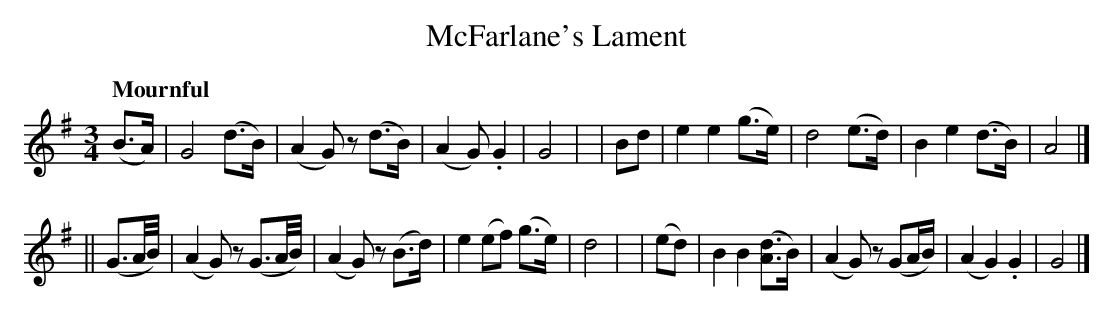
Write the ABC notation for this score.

X:1
T: McFarlane's Lament
Q: "Mournful"
M: 3/4
L: 1/8
K: G
(B>A) | G4 (d>B) | (A2 G) z (d>B) | (A2 G) .G2 | G4 |\
| Bd | e2 e2 (g>e) | d4 (e>d) | B2 e2 (d>B) | A4 |]
|| (G3/2A/4B/4) | (A2 G) z (G3/2A/4B/4) | (A2 G) z (B>d) | e2 (ef) (g>e) | d4 |\
| (ed) | B2 B2 ([A3/2d3/2]B/2) | (A2 G) z (GA/2B/2) | (A2 G2) .G2 | G4 |]
